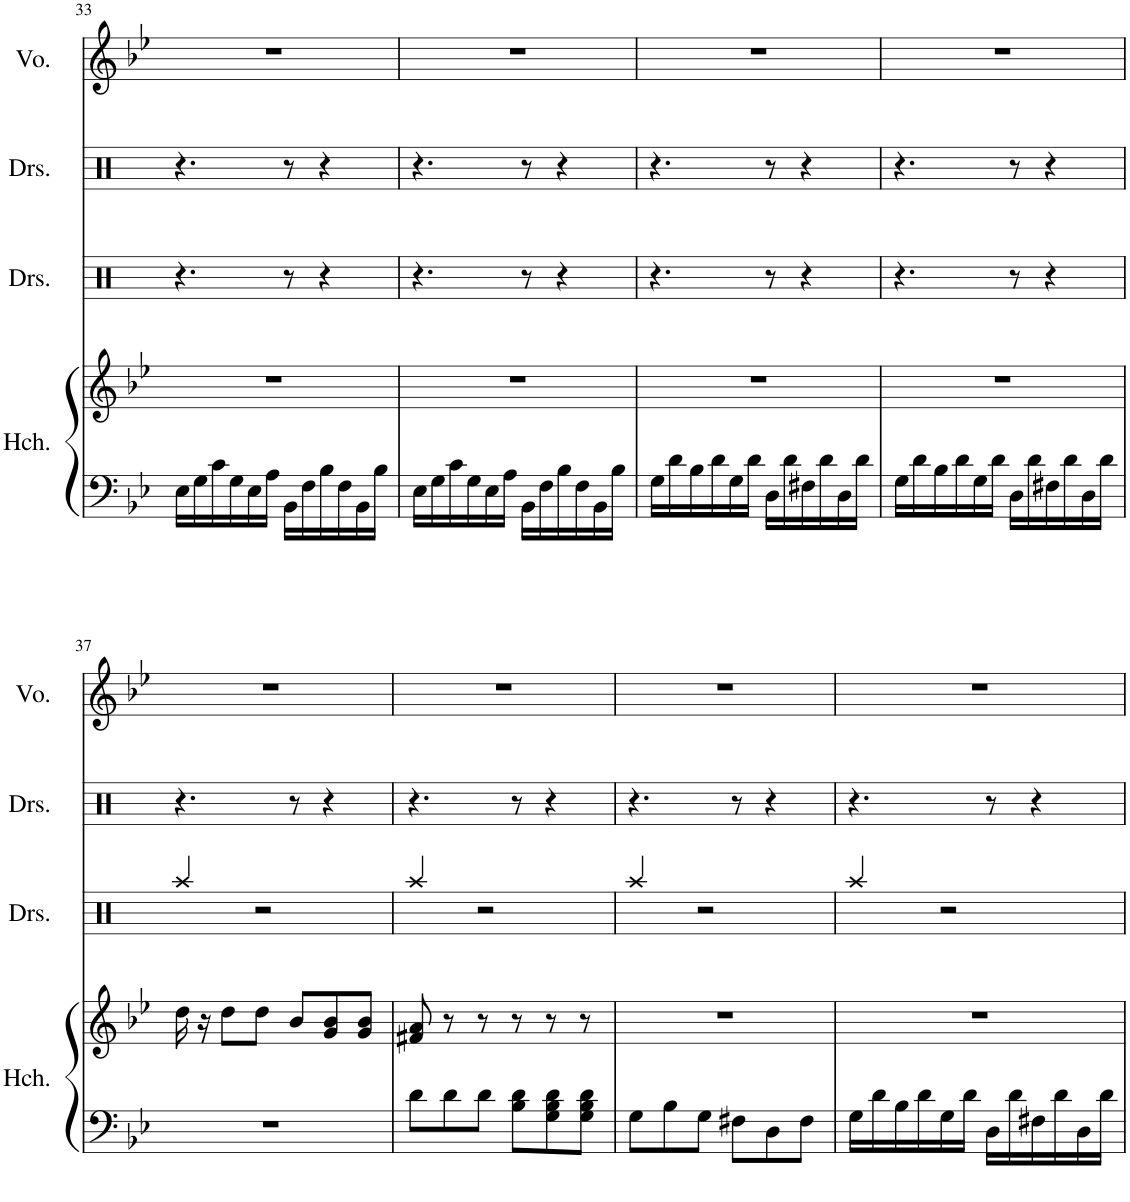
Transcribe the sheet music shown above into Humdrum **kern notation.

**kern	**kern	**kern	**kern	**kern
*part4	*part4	*part3	*part2	*part1
*staff5	*staff4	*staff3	*staff2	*staff1
*I"Harpsichord	*	*I"Drumset	*I"Drumset	*I"Voice
*I'Hch.	*	*I'Drs.	*I'Drs.	*I'Vo.
!!LO:PB:g=z
*clefF4	*clefG2	*clefX	*clefX	*clefG2
*k[b-e-]	*k[b-e-]	*k[]	*k[]	*k[b-e-]
*M6/8	*M6/8	*M6/8	*M6/8	*M6/8
=33	=33	=33	=33	=33
16E-\LL	2.r	4.r	4.r	2.r
16G\	.	.	.	.
16c\	.	.	.	.
16G\	.	.	.	.
16E-\	.	.	.	.
16A\JJ	.	.	.	.
16BB-\LL	.	8r	8r	.
16F\	.	.	.	.
16B-\	.	4r	4r	.
16F\	.	.	.	.
16BB-\	.	.	.	.
16B-\JJ	.	.	.	.
=34	=34	=34	=34	=34
16E-\LL	2.r	4.r	4.r	2.r
16G\	.	.	.	.
16c\	.	.	.	.
16G\	.	.	.	.
16E-\	.	.	.	.
16A\JJ	.	.	.	.
16BB-\LL	.	8r	8r	.
16F\	.	.	.	.
16B-\	.	4r	4r	.
16F\	.	.	.	.
16BB-\	.	.	.	.
16B-\JJ	.	.	.	.
=35	=35	=35	=35	=35
16G\LL	2.r	4.r	4.r	2.r
16d\	.	.	.	.
16B-\	.	.	.	.
16d\	.	.	.	.
16G\	.	.	.	.
16d\JJ	.	.	.	.
16D\LL	.	8r	8r	.
16d\	.	.	.	.
16F#X\	.	4r	4r	.
16d\	.	.	.	.
16D\	.	.	.	.
16d\JJ	.	.	.	.
=36	=36	=36	=36	=36
16G\LL	2.r	4.r	4.r	2.r
16d\	.	.	.	.
16B-\	.	.	.	.
16d\	.	.	.	.
16G\	.	.	.	.
16d\JJ	.	.	.	.
16D\LL	.	8r	8r	.
16d\	.	.	.	.
16F#X\	.	4r	4r	.
16d\	.	.	.	.
16D\	.	.	.	.
16d\JJ	.	.	.	.
!!LO:LB:g=z
=37	=37	=37	=37	=37
2.r	16dd\	4Raa/	4.r	2.r
.	16r	.	.	.
.	8dd\L	.	.	.
.	8dd\J	2r	.	.
.	8b-/L	.	8r	.
.	8g/ 8b-/	.	4r	.
.	8g/ 8b-/J	.	.	.
=38	=38	=38	=38	=38
8d\L	8f#X/ 8a/	4Raa/	4.r	2.r
8d\	8r	.	.	.
8d\J	8r	2r	.	.
8B-\ 8d\L	8r	.	8r	.
8G\ 8B-\ 8d\	8r	.	4r	.
8G\ 8B-\ 8d\J	8r	.	.	.
=39	=39	=39	=39	=39
8G\L	2.r	4Raa/	4.r	2.r
8B-\	.	.	.	.
8G\J	.	2r	.	.
8F#X\L	.	.	8r	.
8D\	.	.	4r	.
8F#\J	.	.	.	.
=40	=40	=40	=40	=40
16G\LL	2.r	4Raa/	4.r	2.r
16d\	.	.	.	.
16B-\	.	.	.	.
16d\	.	.	.	.
16G\	.	2r	.	.
16d\JJ	.	.	.	.
16D\LL	.	.	8r	.
16d\	.	.	.	.
16F#X\	.	.	4r	.
16d\	.	.	.	.
16D\	.	.	.	.
16d\JJ	.	.	.	.
=	=	=	=	=
*-	*-	*-	*-	*-
